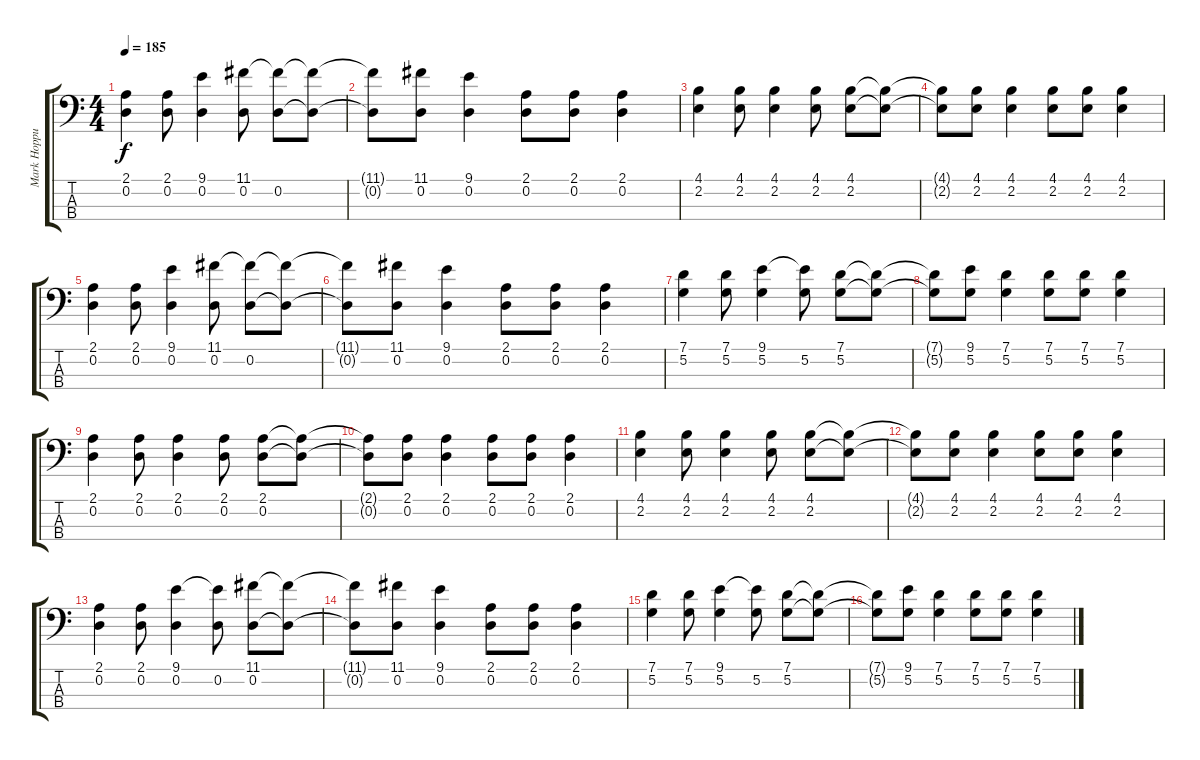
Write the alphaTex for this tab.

\track ("Mark Hoppus - Bass" "Mark Hoppu") {instrument electricbasspick}
\staff {score tabs}
\tuning (G2 D2 A1 D1) {hide}
\ts (4 4)
\tempo 185
\clef f4
\ks c
(2.1 0.2).4{dy f} (2.1 0.2).8 (9.1 0.2).4 (11.1 0.2).8 (11.1{t} 0.2).8 (11.1{t} 0.2{t}).8 |
(11.1{t} 0.2{t}).8 (11.1 0.2).8 (9.1 0.2).4 (2.1 0.2).8 (2.1 0.2).8 (2.1 0.2).4 |
(4.1 2.2).4 (4.1 2.2).8 (4.1 2.2).4 (4.1 2.2).8 (4.1 2.2).8 (4.1{t} 2.2{t}).8 |
(4.1{t} 2.2{t}).8 (4.1 2.2).8 (4.1 2.2).4 (4.1 2.2).8 (4.1 2.2).8 (4.1 2.2).4 |
(2.1 0.2).4 (2.1 0.2).8 (9.1 0.2).4 (11.1 0.2).8 (11.1{t} 0.2).8 (11.1{t} 0.2{t}).8 |
(11.1{t} 0.2{t}).8 (11.1 0.2).8 (9.1 0.2).4 (2.1 0.2).8 (2.1 0.2).8 (2.1 0.2).4 |
(7.1 5.2).4 (7.1 5.2).8 (9.1 5.2).4 (9.1{t} 5.2).8 (7.1 5.2).8 (7.1{t} 5.2{t}).8 |
(7.1{t} 5.2{t}).8 (9.1 5.2).8 (7.1 5.2).4 (7.1 5.2).8 (7.1 5.2).8 (7.1 5.2).4 |
(2.1 0.2).4 (2.1 0.2).8 (2.1 0.2).4 (2.1 0.2).8 (2.1 0.2).8 (2.1{t} 0.2{t}).8 |
(2.1{t} 0.2{t}).8 (2.1 0.2).8 (2.1 0.2).4 (2.1 0.2).8 (2.1 0.2).8 (2.1 0.2).4 |
(4.1 2.2).4 (4.1 2.2).8 (4.1 2.2).4 (4.1 2.2).8 (4.1 2.2).8 (4.1{t} 2.2{t}).8 |
(4.1{t} 2.2{t}).8 (4.1 2.2).8 (4.1 2.2).4 (4.1 2.2).8 (4.1 2.2).8 (4.1 2.2).4 |
(2.1 0.2).4{volume 11} (2.1 0.2).8 (9.1 0.2).4 (9.1{t} 0.2).8 (11.1 0.2).8 (11.1{t} 0.2{t}).8 |
(11.1{t} 0.2{t}).8 (11.1 0.2).8 (9.1 0.2).4 (2.1 0.2).8 (2.1 0.2).8 (2.1 0.2).4 |
(7.1 5.2).4 (7.1 5.2).8 (9.1 5.2).4 (9.1{t} 5.2).8 (7.1 5.2).8 (7.1{t} 5.2{t}).8 |
(7.1{t} 5.2{t}).8 (9.1 5.2).8 (7.1 5.2).4 (7.1 5.2).8 (7.1 5.2).8 (7.1 5.2).4
